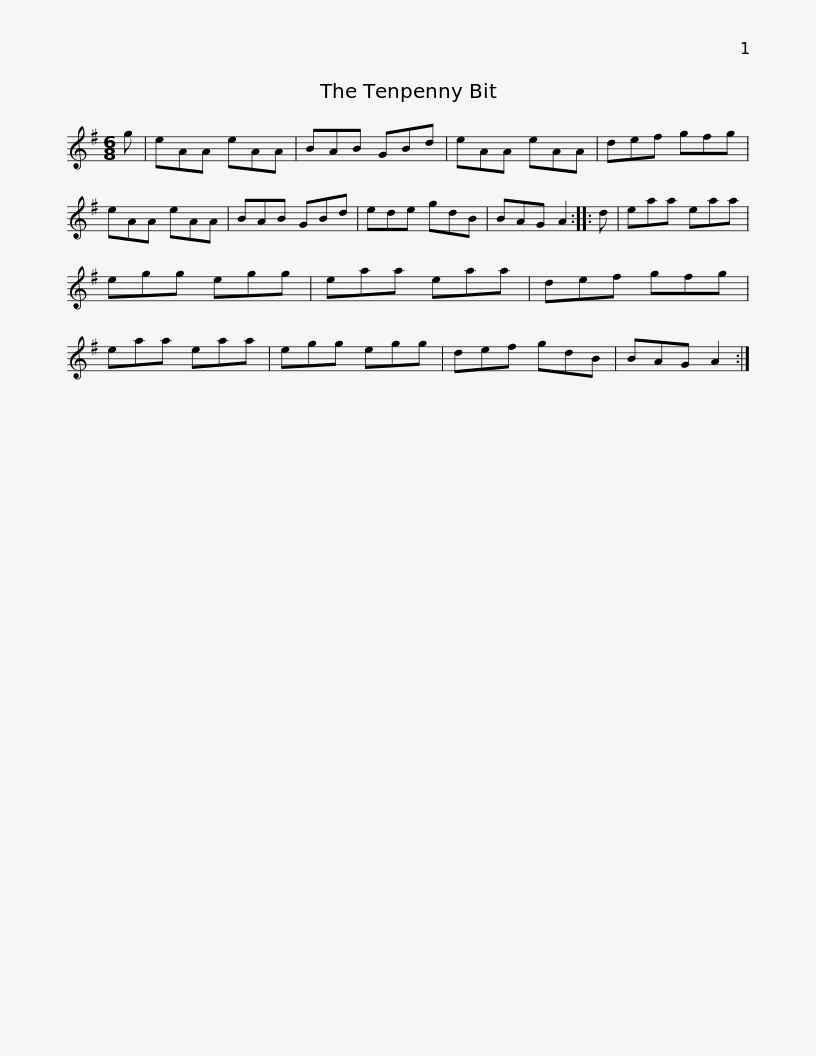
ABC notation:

X:1
L:1/8
M:6/8
I:linebreak $
K:G
V:1 treble
V:1
 g | eAA eAA | BAB GBd | eAA eAA | def gfg | %5
 eAA eAA | BAB GBd | ede gdB |$ BAG A2 :: d | %10
 eaa eaa | egg egg | eaa eaa | def gfg | eaa eaa | %15
 egg egg |$ def gdB | BAG A2 :| %18
